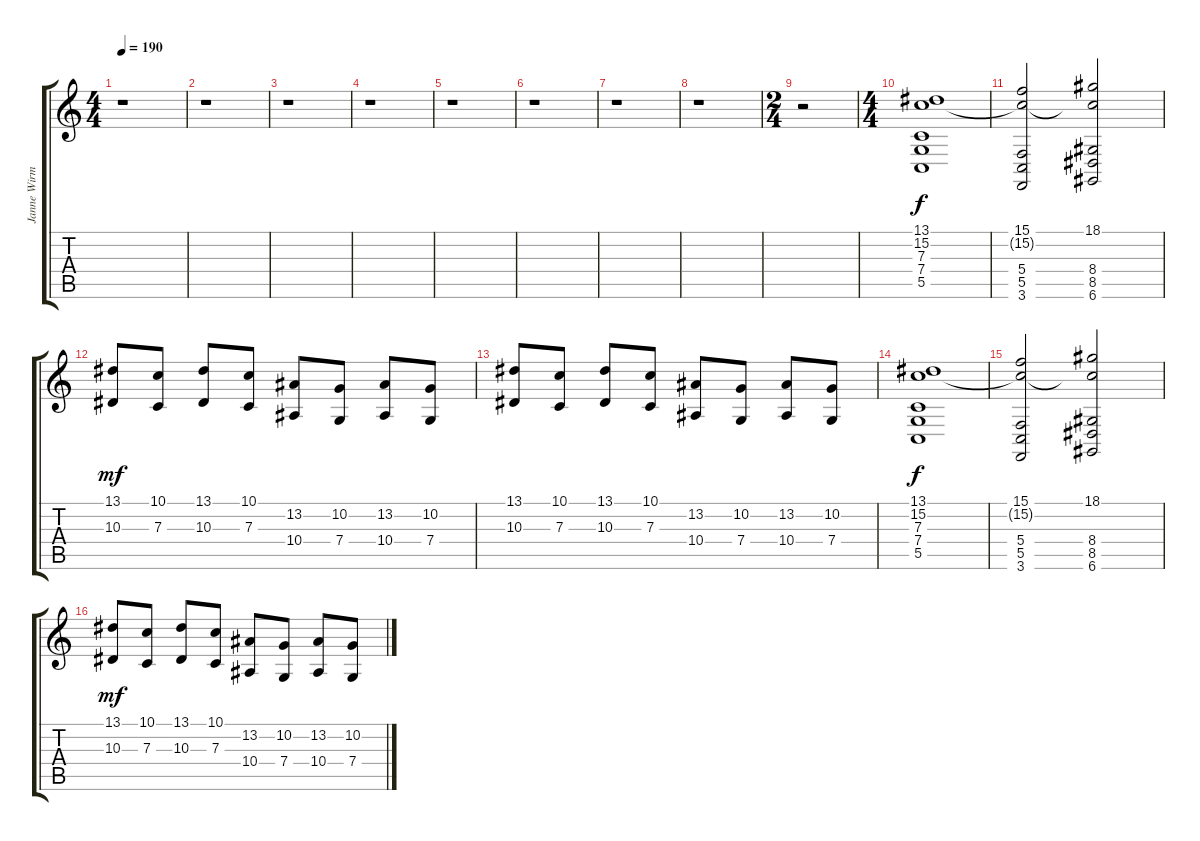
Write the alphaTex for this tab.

\track ("Janne Wirman" "Janne Wirm") {instrument stringensemble1}
\staff {score tabs}
\tuning (D4 A3 F3 C3 G2 D2) {hide}
\ts (4 4)
\tempo 190
\clef g2
\ks c
r.1{dy f} |
r.1 |
r.1 |
r.1 |
r.1 |
r.1 |
r.1 |
r.1 |
\ts (2 4)
r.2 |
\ts (4 4)
(13.1 15.2 7.3 7.4 5.5).1{volume 12 instrument stringensemble1} |
(15.1 15.2{t} 5.4 5.5 3.6).2 (18.1 15.2{t} 8.4 8.5 6.6).2 |
(13.1 10.3).8{dy mf} (10.1 7.3).8 (13.1 10.3).8 (10.1 7.3).8 (13.2 10.4).8 (10.2 7.4).8 (13.2 10.4).8 (10.2 7.4).8 |
(13.1 10.3).8 (10.1 7.3).8 (13.1 10.3).8 (10.1 7.3).8 (13.2 10.4).8 (10.2 7.4).8 (13.2 10.4).8 (10.2 7.4).8 |
(13.1 15.2 7.3 7.4 5.5).1{dy f} |
(15.1 15.2{t} 5.4 5.5 3.6).2 (18.1 15.2{t} 8.4 8.5 6.6).2 |
(13.1 10.3).8{dy mf} (10.1 7.3).8 (13.1 10.3).8 (10.1 7.3).8 (13.2 10.4).8 (10.2 7.4).8 (13.2 10.4).8 (10.2 7.4).8
